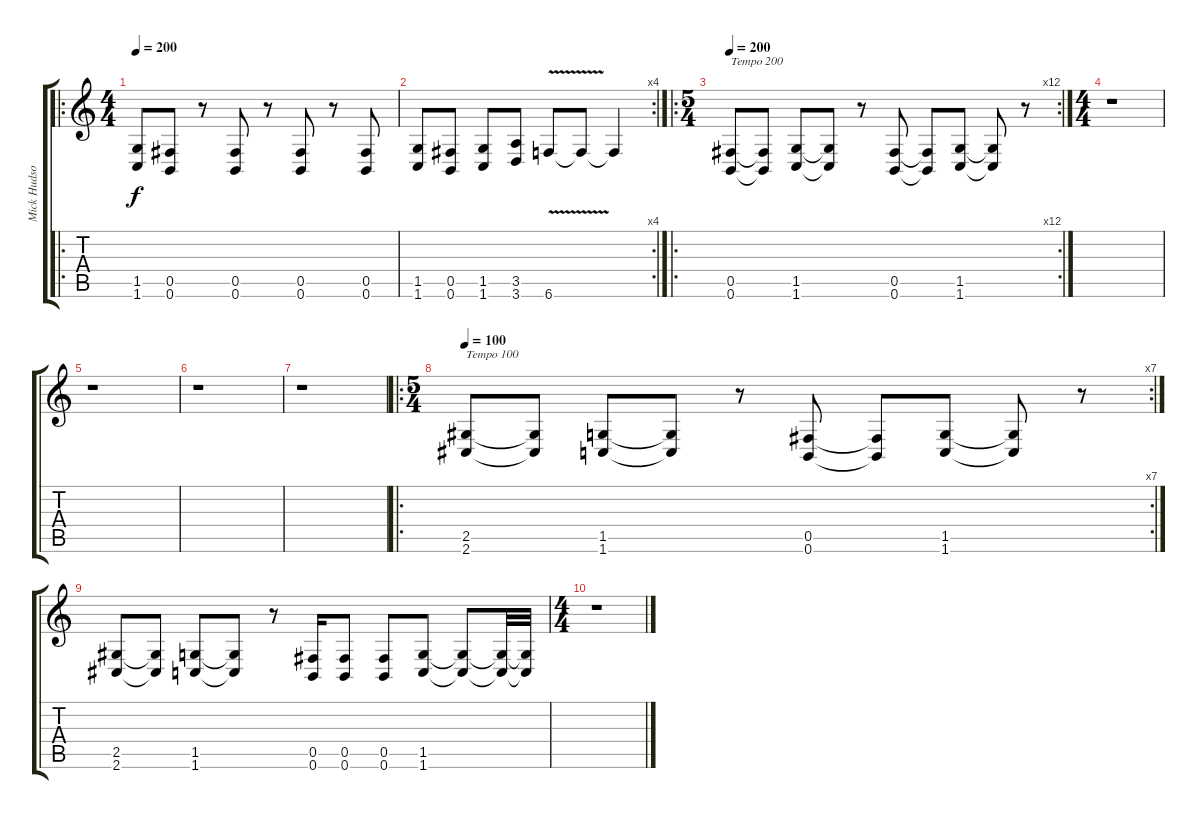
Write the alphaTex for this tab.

\track ("Mick Hudson" "Mick Hudso") {instrument distortionguitar}
\staff {score tabs}
\tuning (Db4 Ab3 E3 B2 Gb2 B1) {hide}
\ro
\ts (4 4)
\tempo 200
\clef g2
\ks c
(1.5 1.6).8{dy f} (0.5 0.6).8 r.8 (0.5 0.6).8 r.8 (0.5 0.6).8 r.8 (0.5 0.6).8 |
\rc 4
(1.5 1.6).8 (0.5 0.6).8 (1.5 1.6).8 (3.5 3.6).8 6.6{v}.8 6.6{t}.8 6.6{t}.4 |
\ro
\rc 12
\ts (5 4)
\tempo 200
(0.5 0.6).8{txt "Tempo 200"} (0.5{t} 0.6{t}).8 (1.5 1.6).8 (1.5{t} 1.6{t}).8 r.8 (0.5 0.6).8 (0.5{t} 0.6{t}).8 (1.5 1.6).8 (1.5{t} 1.6{t}).8 r.8 |
\ts (4 4)
r.1 |
r.1 |
r.1 |
r.1 |
\ro
\rc 7
\ts (5 4)
\tempo 100
(2.5 2.6).8{txt "Tempo 100"} (2.5{t} 2.6{t}).8 (1.5 1.6).8 (1.5{t} 1.6{t}).8 r.8 (0.5 0.6).8 (0.5{t} 0.6{t}).8 (1.5 1.6).8 (1.5{t} 1.6{t}).8 r.8 |
(2.5 2.6).8 (2.5{t} 2.6{t}).8 (1.5 1.6).8 (1.5{t} 1.6{t}).8 r.8 (0.5 0.6).16 (0.5 0.6).8 (0.5 0.6).8 (1.5 1.6).8 (1.5{t} 1.6{t}).8 (1.5{t} 1.6{t}).32 (1.5{t} 1.6{t}).32 |
\ts (4 4)
r.1
